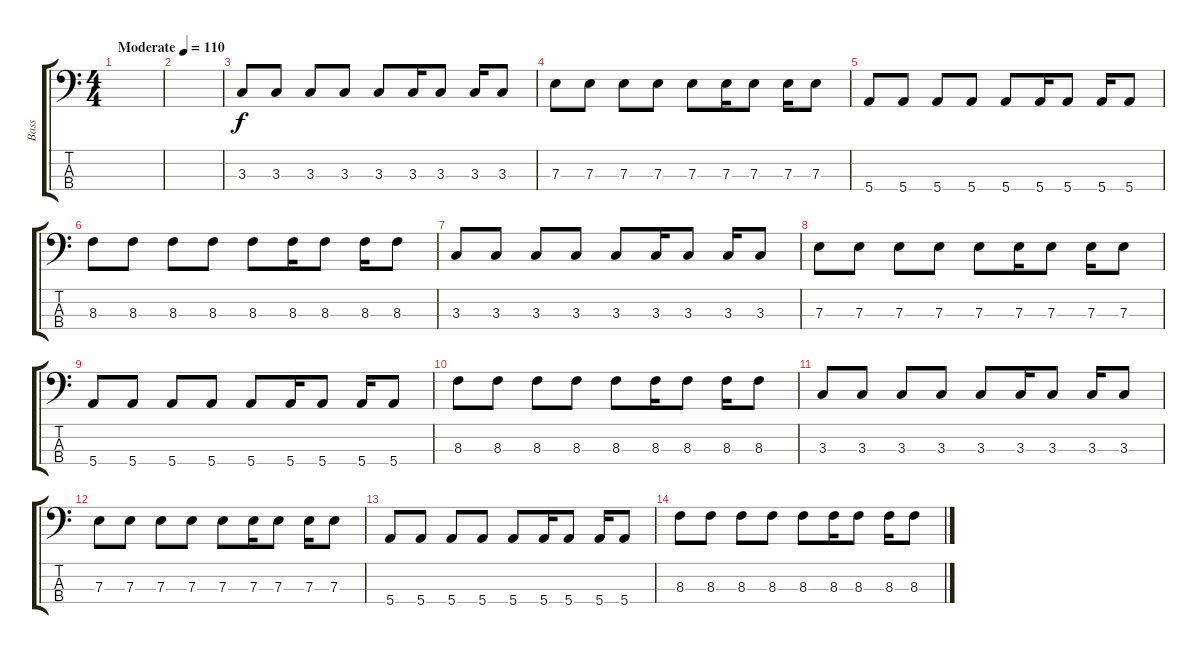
\track ("Bass" "Bass") {instrument electricbassfinger}
\staff {score tabs}
\tuning (G2 D2 A1 E1) {hide}
\ts (4 4)
\tempo (110 "Moderate")
\clef f4
\ks c
|
|
3.3.8 3.3.8 3.3.8 3.3.8 3.3.8 3.3.16 3.3.8 3.3.16 3.3.8 |
7.3.8 7.3.8 7.3.8 7.3.8 7.3.8 7.3.16 7.3.8 7.3.16 7.3.8 |
5.4.8 5.4.8 5.4.8 5.4.8 5.4.8 5.4.16 5.4.8 5.4.16 5.4.8 |
8.3.8 8.3.8 8.3.8 8.3.8 8.3.8 8.3.16 8.3.8 8.3.16 8.3.8 |
3.3.8 3.3.8 3.3.8 3.3.8 3.3.8 3.3.16 3.3.8 3.3.16 3.3.8 |
7.3.8 7.3.8 7.3.8 7.3.8 7.3.8 7.3.16 7.3.8 7.3.16 7.3.8 |
5.4.8 5.4.8 5.4.8 5.4.8 5.4.8 5.4.16 5.4.8 5.4.16 5.4.8 |
8.3.8 8.3.8 8.3.8 8.3.8 8.3.8 8.3.16 8.3.8 8.3.16 8.3.8 |
3.3.8 3.3.8 3.3.8 3.3.8 3.3.8 3.3.16 3.3.8 3.3.16 3.3.8 |
7.3.8 7.3.8 7.3.8 7.3.8 7.3.8 7.3.16 7.3.8 7.3.16 7.3.8 |
5.4.8 5.4.8 5.4.8 5.4.8 5.4.8 5.4.16 5.4.8 5.4.16 5.4.8 |
8.3.8 8.3.8 8.3.8 8.3.8 8.3.8 8.3.16 8.3.8 8.3.16 8.3.8
